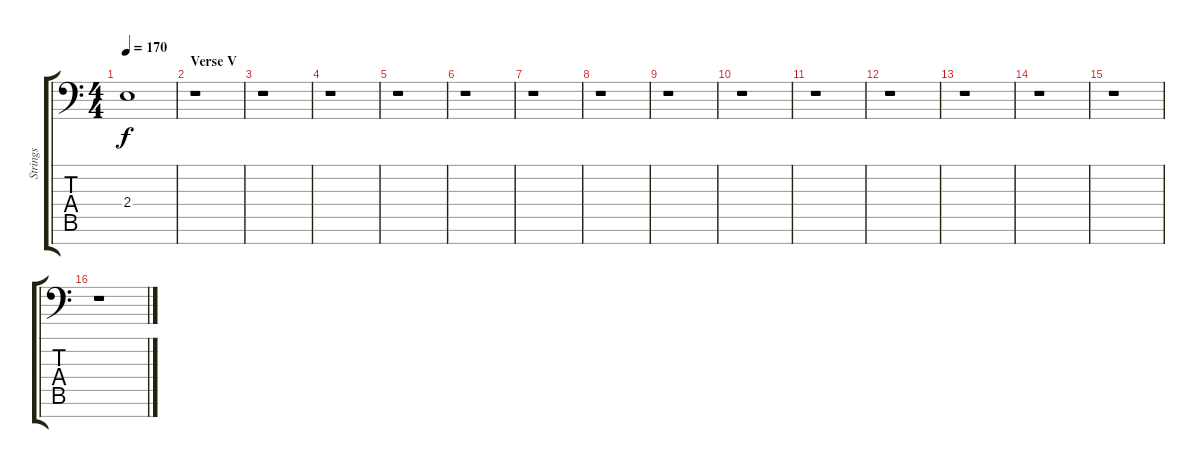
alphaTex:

\track ("Strings" "Strings") {instrument stringensemble1}
\staff {score tabs}
\tuning (E4 B3 G3 D3 A2 E2 E1) {hide}
\ts (4 4)
\tempo 170
\clef f4
\ks c
2.4{t}.1{dy f} |
\section ("" "Verse V")
r.1 |
r.1 |
r.1 |
r.1 |
r.1 |
r.1 |
r.1 |
r.1 |
r.1 |
r.1 |
r.1 |
r.1 |
r.1 |
r.1 |
r.1
